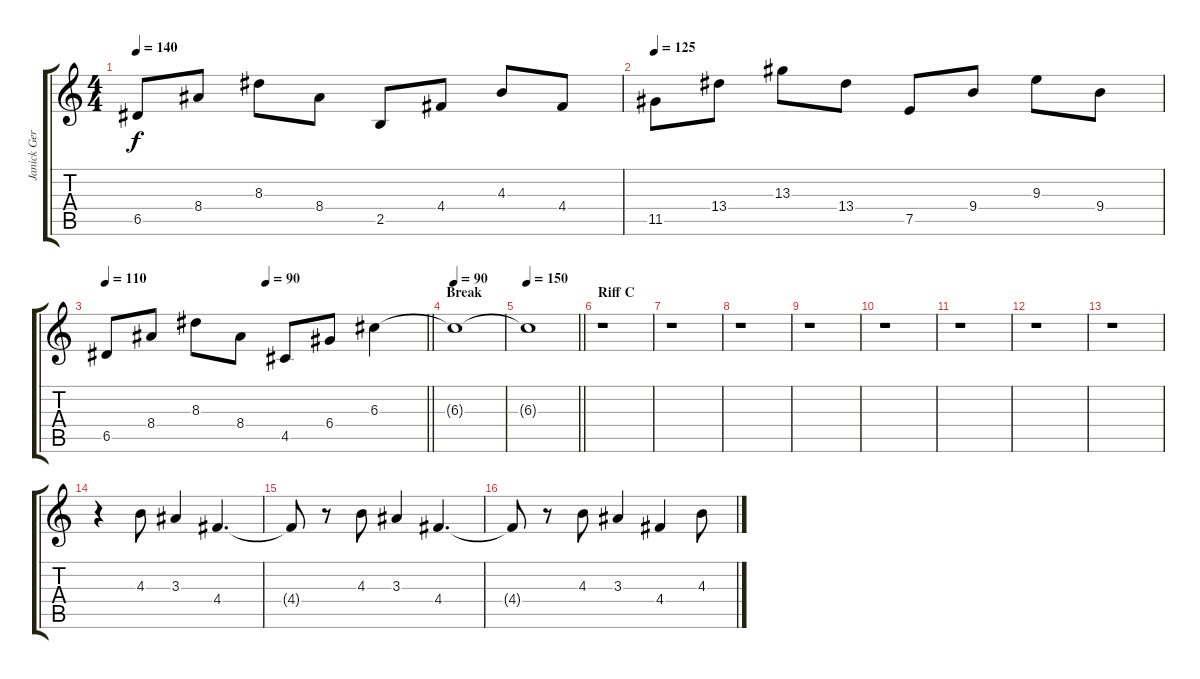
\track ("Janick Gers" "Janick Ger") {instrument overdrivenguitar}
\staff {score tabs}
\tuning (E4 B3 G3 D3 A2 E2) {hide}
\ts (4 4)
\tempo 140
\clef g2
\ks c
6.5.8{dy f} 8.4.8 8.3.8 8.4.8 2.5.8 4.4.8 4.3.8 4.4.8 |
\tempo 125
11.5.8 13.4.8 13.3.8 13.4.8 7.5.8 9.4.8 9.3.8 9.4.8 |
\tempo 110
\tempo (90 0.5)
\barLineRight lightlight
6.5.8 8.4.8 8.3.8 8.4.8 4.5.8 6.4.8 6.3.4 |
\section ("" "Break")
\tempo 90
6.3{t}.1{volume 5} |
\tempo 150
\barLineRight lightlight
6.3{t}.1 |
\section ("" "Riff C")
r.1 |
r.1 |
r.1 |
r.1 |
r.1 |
r.1 |
r.1 |
r.1 |
r.4{volume 13} 4.3.8 3.3.4 4.4.4{d} |
4.4{t}.8 r.8 4.3.8 3.3.4 4.4.4{d} |
4.4{t}.8 r.8 4.3.8 3.3.4 4.4.4 4.3{sl}.8
